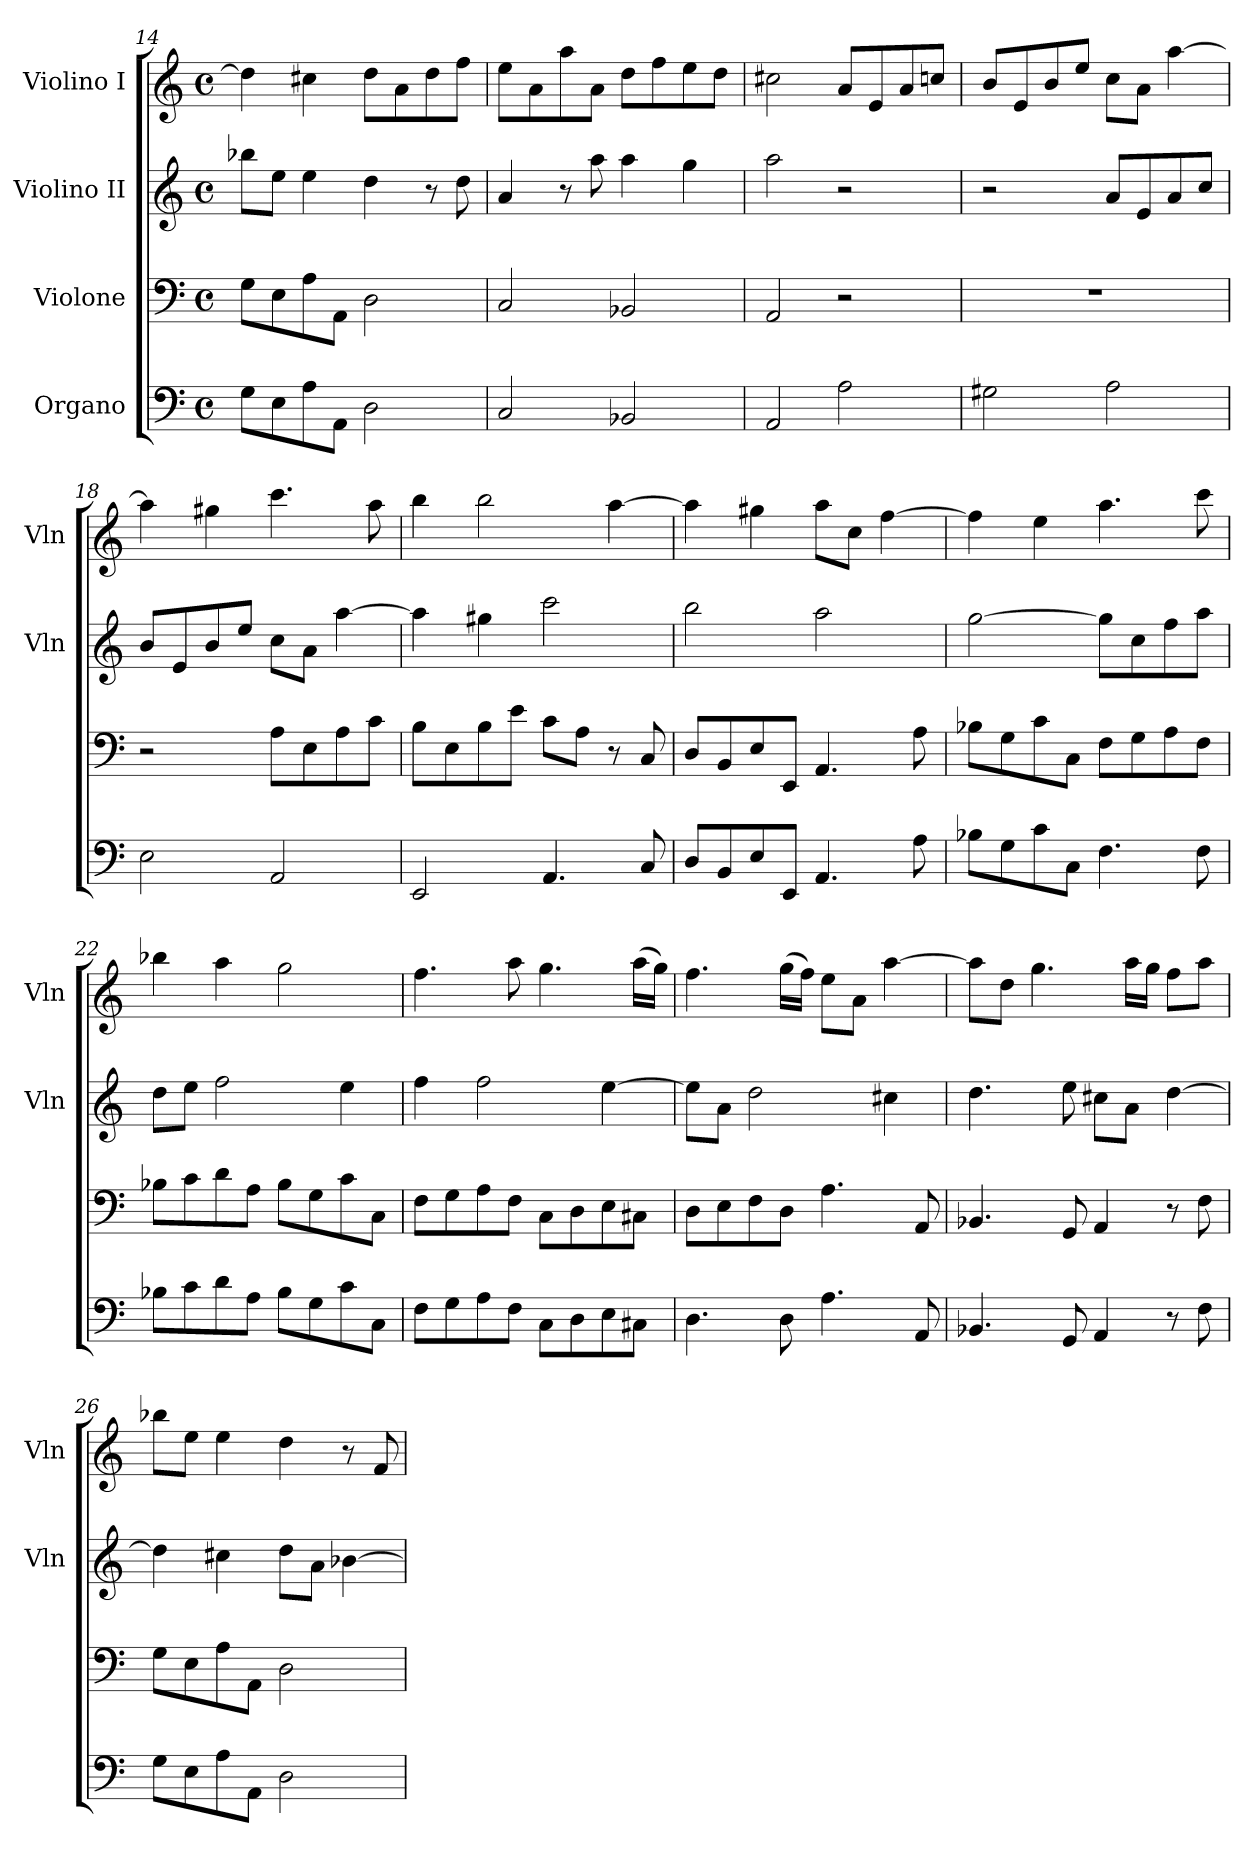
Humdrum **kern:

**kern	**kern	**kern	**kern
*part4	*part3	*part2	*part1
*staff4	*staff3	*staff2	*staff1
*I"Organo	*I"Violone	*I"Violino II	*I"Violino I
*	*	*I'Vln	*I'Vln
*clefF4	*clefF4	*clefG2	*clefG2
*k[]	*k[]	*k[]	*k[]
*M4/4	*M4/4	*M4/4	*M4/4
*met(c)	*met(c)	*met(c)	*met(c)
=14	=14	=14	=14
8GL	8GL	8bb-XL	4dd]
8E	8E	8eeJ	.
8A	8A	4ee	4cc#X
8AAJ	8AAJ	.	.
2D	2D	4dd	8ddL
.	.	.	8a
.	.	8r	8dd
.	.	8dd	8ffJ
=15	=15	=15	=15
2C	2C	4a	8eeL
.	.	.	8a
.	.	8r	8aa
.	.	8aa	8aJ
2BB-X	2BB-X	4aa	8ddL
.	.	.	8ff
.	.	4gg	8ee
.	.	.	8ddJ
=16	=16	=16	=16
2AA	2AA	2aa	2cc#X
2A	2r	2r	8aL
.	.	.	8e
.	.	.	8a
.	.	.	8ccnJ
=17	=17	=17	=17
2G#X	1r	2r	8bL
.	.	.	8e
.	.	.	8b
.	.	.	8eeJ
2A	.	8aL	8ccL
.	.	8e	8aJ
.	.	8a	[4aa
.	.	8ccJ	.
=18	=18	=18	=18
2E	2r	8bL	4aa]
.	.	8e	.
.	.	8b	4gg#X
.	.	8eeJ	.
2AA	8AL	8ccL	4.ccc
.	8E	8aJ	.
.	8A	[4aa	.
.	8cJ	.	8aa
=19	=19	=19	=19
2EE	8BL	4aa]	4bb
.	8E	.	.
.	8B	4gg#X	2bb
.	8eJ	.	.
4.AA	8cL	2ccc	.
.	8AJ	.	.
.	8r	.	[4aa
8C	8C	.	.
=20	=20	=20	=20
8DL	8DL	2bb	4aa]
8BB	8BB	.	.
8E	8E	.	4gg#X
8EEJ	8EEJ	.	.
4.AA	4.AA	2aa	8aaL
.	.	.	8ccJ
.	.	.	[4ff
8A	8A	.	.
=21	=21	=21	=21
8B-XL	8B-XL	[2gg	4ff]
8G	8G	.	.
8c	8c	.	4ee
8CJ	8CJ	.	.
4.F	8FL	8ggL]	4.aa
.	8G	8cc	.
.	8A	8ff	.
8F	8FJ	8aaJ	8ccc
=22	=22	=22	=22
8B-XL	8B-XL	8ddL	4bb-X
8c	8c	8eeJ	.
8d	8d	2ff	4aa
8AJ	8AJ	.	.
8B-L	8B-L	.	2gg
8G	8G	.	.
8c	8c	4ee	.
8CJ	8CJ	.	.
=23	=23	=23	=23
8FL	8FL	4ff	4.ff
8G	8G	.	.
8A	8A	2ff	.
8FJ	8FJ	.	8aa
8CL	8CL	.	4.gg
8D	8D	.	.
8E	8E	[4ee	.
8C#XJ	8C#XJ	.	(16aaLL
.	.	.	16ggJJ)
=24	=24	=24	=24
4.D	8DL	8eeL]	4.ff
.	8E	8aJ	.
.	8F	2dd	.
8D	8DJ	.	(16ggLL
.	.	.	16ffJJ)
4.A	4.A	.	8eeL
.	.	.	8aJ
.	.	4cc#X	[4aa
8AA	8AA	.	.
=25	=25	=25	=25
4.BB-X	4.BB-X	4.dd	8aaL]
.	.	.	8ddJ
.	.	.	4.gg
8GG	8GG	8ee	.
4AA	4AA	8cc#XL	.
.	.	8aJ	16aaLL
.	.	.	16ggJJ
8r	8r	[4dd	8ffL
8F	8F	.	8aaJ
=26	=26	=26	=26
8GL	8GL	4dd]	8bb-XL
8E	8E	.	8eeJ
8A	8A	4cc#X	4ee
8AAJ	8AAJ	.	.
2D	2D	8ddL	4dd
.	.	8aJ	.
.	.	[4b-X	8r
.	.	.	8f
=	=	=	=
*-	*-	*-	*-
